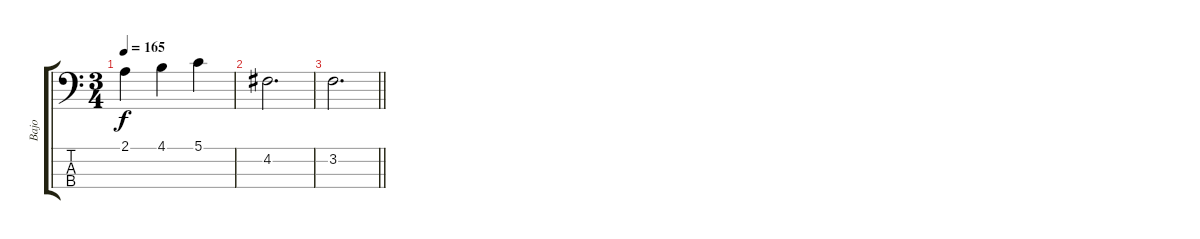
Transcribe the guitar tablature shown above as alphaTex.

\track ("Bajo" "Bajo") {instrument electricbassfinger}
\staff {score tabs}
\tuning (G2 D2 A1 E1) {hide}
\ts (3 4)
\tempo 165
\clef f4
\ks c
2.1.4{dy f} 4.1.4 5.1.4 |
4.2.2{d} |
\barLineRight lightlight
3.2.2{d}
